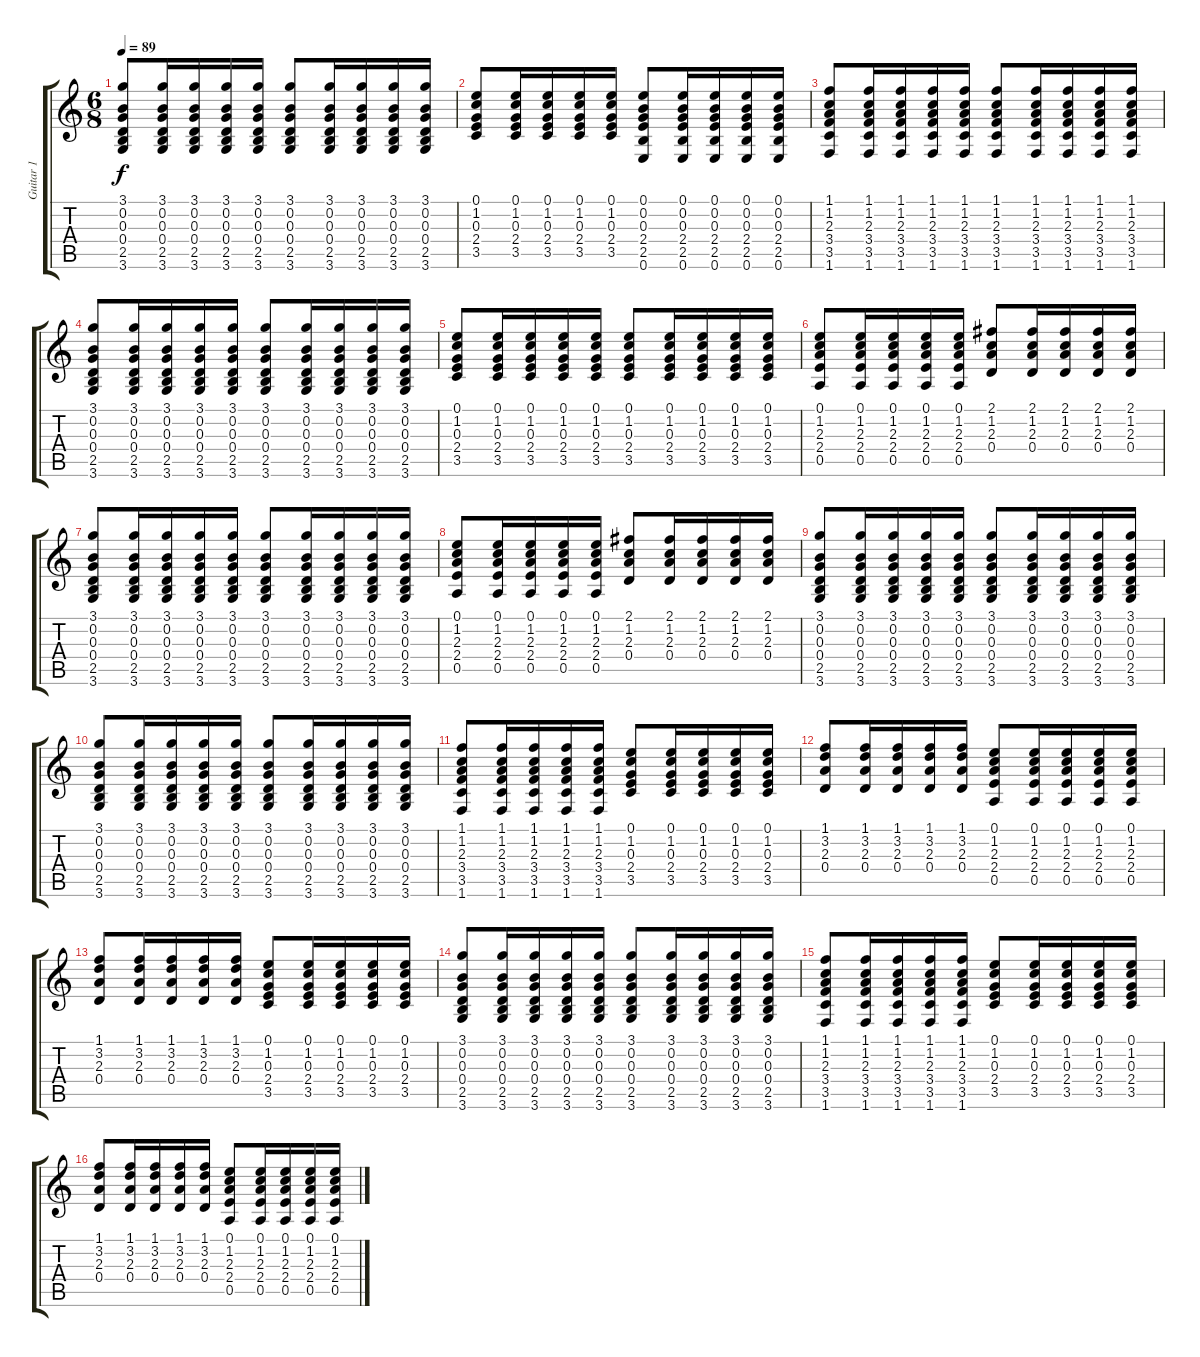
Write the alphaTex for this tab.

\track ("Guitar 1" "Guitar 1") {instrument acousticguitarsteel}
\staff {score tabs}
\tuning (E4 B3 G3 D3 A2 E2) {hide}
\ts (6 8)
\tempo 89
\clef g2
\ks c
(3.1 0.2 0.3 0.4 2.5 3.6).8{dy f} (3.1 0.2 0.3 0.4 2.5 3.6).16 (3.1 0.2 0.3 0.4 2.5 3.6).16 (3.1 0.2 0.3 0.4 2.5 3.6).16 (3.1 0.2 0.3 0.4 2.5 3.6).16 (3.1 0.2 0.3 0.4 2.5 3.6).8 (3.1 0.2 0.3 0.4 2.5 3.6).16 (3.1 0.2 0.3 0.4 2.5 3.6).16 (3.1 0.2 0.3 0.4 2.5 3.6).16 (3.1 0.2 0.3 0.4 2.5 3.6).16 |
(0.1 1.2 0.3 2.4 3.5).8 (0.1 1.2 0.3 2.4 3.5).16 (0.1 1.2 0.3 2.4 3.5).16 (0.1 1.2 0.3 2.4 3.5).16 (0.1 1.2 0.3 2.4 3.5).16 (0.1 0.2 0.3 2.4 2.5 0.6).8 (0.1 0.2 0.3 2.4 2.5 0.6).16 (0.1 0.2 0.3 2.4 2.5 0.6).16 (0.1 0.2 0.3 2.4 2.5 0.6).16 (0.1 0.2 0.3 2.4 2.5 0.6).16 |
(1.1 1.2 2.3 3.4 3.5 1.6).8 (1.1 1.2 2.3 3.4 3.5 1.6).16 (1.1 1.2 2.3 3.4 3.5 1.6).16 (1.1 1.2 2.3 3.4 3.5 1.6).16 (1.1 1.2 2.3 3.4 3.5 1.6).16 (1.1 1.2 2.3 3.4 3.5 1.6).8 (1.1 1.2 2.3 3.4 3.5 1.6).16 (1.1 1.2 2.3 3.4 3.5 1.6).16 (1.1 1.2 2.3 3.4 3.5 1.6).16 (1.1 1.2 2.3 3.4 3.5 1.6).16 |
(3.1 0.2 0.3 0.4 2.5 3.6).8 (3.1 0.2 0.3 0.4 2.5 3.6).16 (3.1 0.2 0.3 0.4 2.5 3.6).16 (3.1 0.2 0.3 0.4 2.5 3.6).16 (3.1 0.2 0.3 0.4 2.5 3.6).16 (3.1 0.2 0.3 0.4 2.5 3.6).8 (3.1 0.2 0.3 0.4 2.5 3.6).16 (3.1 0.2 0.3 0.4 2.5 3.6).16 (3.1 0.2 0.3 0.4 2.5 3.6).16 (3.1 0.2 0.3 0.4 2.5 3.6).16 |
(0.1 1.2 0.3 2.4 3.5).8 (0.1 1.2 0.3 2.4 3.5).16 (0.1 1.2 0.3 2.4 3.5).16 (0.1 1.2 0.3 2.4 3.5).16 (0.1 1.2 0.3 2.4 3.5).16 (0.1 1.2 0.3 2.4 3.5).8 (0.1 1.2 0.3 2.4 3.5).16 (0.1 1.2 0.3 2.4 3.5).16 (0.1 1.2 0.3 2.4 3.5).16 (0.1 1.2 0.3 2.4 3.5).16 |
(0.1 1.2 2.3 2.4 0.5).8 (0.1 1.2 2.3 2.4 0.5).16 (0.1 1.2 2.3 2.4 0.5).16 (0.1 1.2 2.3 2.4 0.5).16 (0.1 1.2 2.3 2.4 0.5).16 (2.1 1.2 2.3 0.4).8 (2.1 1.2 2.3 0.4).16 (2.1 1.2 2.3 0.4).16 (2.1 1.2 2.3 0.4).16 (2.1 1.2 2.3 0.4).16 |
(3.1 0.2 0.3 0.4 2.5 3.6).8 (3.1 0.2 0.3 0.4 2.5 3.6).16 (3.1 0.2 0.3 0.4 2.5 3.6).16 (3.1 0.2 0.3 0.4 2.5 3.6).16 (3.1 0.2 0.3 0.4 2.5 3.6).16 (3.1 0.2 0.3 0.4 2.5 3.6).8 (3.1 0.2 0.3 0.4 2.5 3.6).16 (3.1 0.2 0.3 0.4 2.5 3.6).16 (3.1 0.2 0.3 0.4 2.5 3.6).16 (3.1 0.2 0.3 0.4 2.5 3.6).16 |
(0.1 1.2 2.3 2.4 0.5).8 (0.1 1.2 2.3 2.4 0.5).16 (0.1 1.2 2.3 2.4 0.5).16 (0.1 1.2 2.3 2.4 0.5).16 (0.1 1.2 2.3 2.4 0.5).16 (2.1 1.2 2.3 0.4).8 (2.1 1.2 2.3 0.4).16 (2.1 1.2 2.3 0.4).16 (2.1 1.2 2.3 0.4).16 (2.1 1.2 2.3 0.4).16 |
(3.1 0.2 0.3 0.4 2.5 3.6).8 (3.1 0.2 0.3 0.4 2.5 3.6).16 (3.1 0.2 0.3 0.4 2.5 3.6).16 (3.1 0.2 0.3 0.4 2.5 3.6).16 (3.1 0.2 0.3 0.4 2.5 3.6).16 (3.1 0.2 0.3 0.4 2.5 3.6).8 (3.1 0.2 0.3 0.4 2.5 3.6).16 (3.1 0.2 0.3 0.4 2.5 3.6).16 (3.1 0.2 0.3 0.4 2.5 3.6).16 (3.1 0.2 0.3 0.4 2.5 3.6).16 |
(3.1 0.2 0.3 0.4 2.5 3.6).8 (3.1 0.2 0.3 0.4 2.5 3.6).16 (3.1 0.2 0.3 0.4 2.5 3.6).16 (3.1 0.2 0.3 0.4 2.5 3.6).16 (3.1 0.2 0.3 0.4 2.5 3.6).16 (3.1 0.2 0.3 0.4 2.5 3.6).8 (3.1 0.2 0.3 0.4 2.5 3.6).16 (3.1 0.2 0.3 0.4 2.5 3.6).16 (3.1 0.2 0.3 0.4 2.5 3.6).16 (3.1 0.2 0.3 0.4 2.5 3.6).16 |
(1.1 1.2 2.3 3.4 3.5 1.6).8 (1.1 1.2 2.3 3.4 3.5 1.6).16 (1.1 1.2 2.3 3.4 3.5 1.6).16 (1.1 1.2 2.3 3.4 3.5 1.6).16 (1.1 1.2 2.3 3.4 3.5 1.6).16 (0.1 1.2 0.3 2.4 3.5).8 (0.1 1.2 0.3 2.4 3.5).16 (0.1 1.2 0.3 2.4 3.5).16 (0.1 1.2 0.3 2.4 3.5).16 (0.1 1.2 0.3 2.4 3.5).16 |
(1.1 3.2 2.3 0.4).8 (1.1 3.2 2.3 0.4).16 (1.1 3.2 2.3 0.4).16 (1.1 3.2 2.3 0.4).16 (1.1 3.2 2.3 0.4).16 (0.1 1.2 2.3 2.4 0.5).8 (0.1 1.2 2.3 2.4 0.5).16 (0.1 1.2 2.3 2.4 0.5).16 (0.1 1.2 2.3 2.4 0.5).16 (0.1 1.2 2.3 2.4 0.5).16 |
(1.1 3.2 2.3 0.4).8 (1.1 3.2 2.3 0.4).16 (1.1 3.2 2.3 0.4).16 (1.1 3.2 2.3 0.4).16 (1.1 3.2 2.3 0.4).16 (0.1 1.2 0.3 2.4 3.5).8 (0.1 1.2 0.3 2.4 3.5).16 (0.1 1.2 0.3 2.4 3.5).16 (0.1 1.2 0.3 2.4 3.5).16 (0.1 1.2 0.3 2.4 3.5).16 |
(3.1 0.2 0.3 0.4 2.5 3.6).8 (3.1 0.2 0.3 0.4 2.5 3.6).16 (3.1 0.2 0.3 0.4 2.5 3.6).16 (3.1 0.2 0.3 0.4 2.5 3.6).16 (3.1 0.2 0.3 0.4 2.5 3.6).16 (3.1 0.2 0.3 0.4 2.5 3.6).8 (3.1 0.2 0.3 0.4 2.5 3.6).16 (3.1 0.2 0.3 0.4 2.5 3.6).16 (3.1 0.2 0.3 0.4 2.5 3.6).16 (3.1 0.2 0.3 0.4 2.5 3.6).16 |
(1.1 1.2 2.3 3.4 3.5 1.6).8 (1.1 1.2 2.3 3.4 3.5 1.6).16 (1.1 1.2 2.3 3.4 3.5 1.6).16 (1.1 1.2 2.3 3.4 3.5 1.6).16 (1.1 1.2 2.3 3.4 3.5 1.6).16 (0.1 1.2 0.3 2.4 3.5).8 (0.1 1.2 0.3 2.4 3.5).16 (0.1 1.2 0.3 2.4 3.5).16 (0.1 1.2 0.3 2.4 3.5).16 (0.1 1.2 0.3 2.4 3.5).16 |
(1.1 3.2 2.3 0.4).8 (1.1 3.2 2.3 0.4).16 (1.1 3.2 2.3 0.4).16 (1.1 3.2 2.3 0.4).16 (1.1 3.2 2.3 0.4).16 (0.1 1.2 2.3 2.4 0.5).8 (0.1 1.2 2.3 2.4 0.5).16 (0.1 1.2 2.3 2.4 0.5).16 (0.1 1.2 2.3 2.4 0.5).16 (0.1 1.2 2.3 2.4 0.5).16
